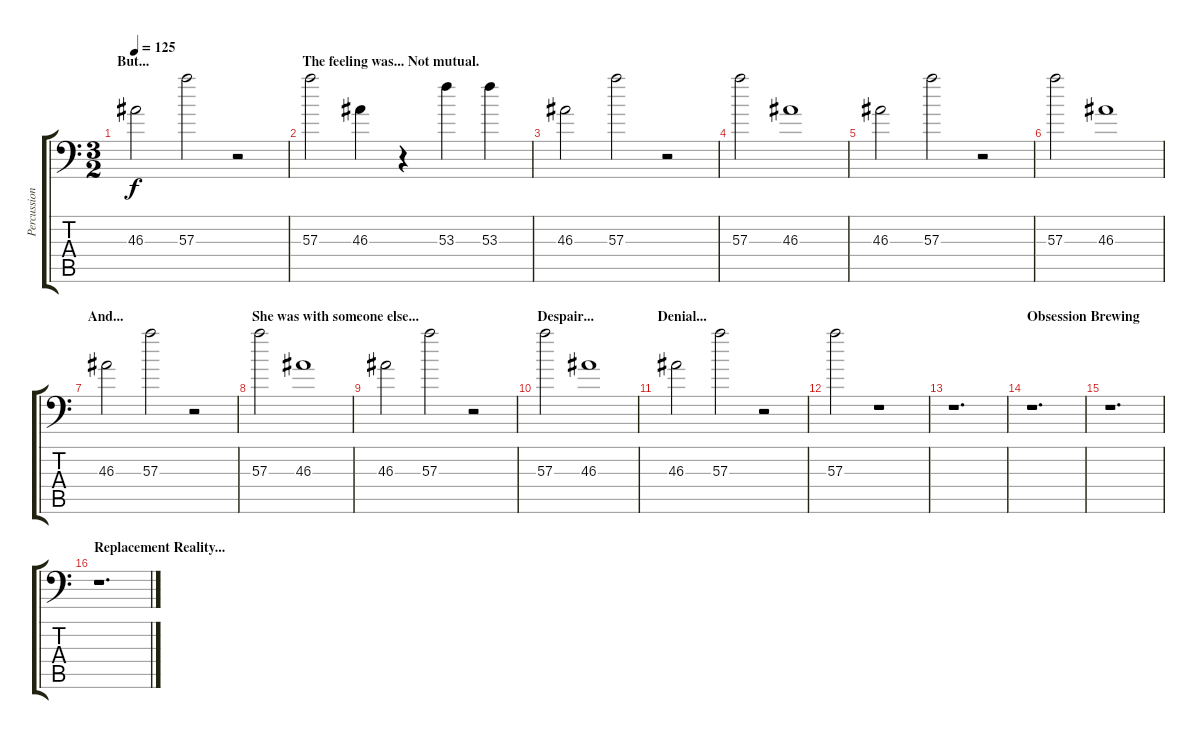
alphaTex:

\track ("Percussion" "Percussion") {instrument acousticgrandpiano}
\staff {score tabs}
\tuning (C-1 C-1 C-1 C-1 C-1 C-1) {hide}
\ts (3 2)
\section ("" "But...")
\tempo 125
\clef f4
\ks c
46.3.2{dy f} 57.3.2 r.2 |
\section ("" "The feeling was... Not mutual.")
57.3.2 46.3.4 r.4 53.3.4 53.3.4 |
46.3.2 57.3.2 r.2 |
57.3.2 46.3.1 |
46.3.2 57.3.2 r.2 |
57.3.2 46.3.1 |
\section ("" "And...")
46.3.2 57.3.2 r.2 |
\section ("" "She was with someone else...")
57.3.2 46.3.1 |
\section ("" "")
46.3.2 57.3.2 r.2 |
\section ("" "Despair...")
57.3.2 46.3.1 |
\section ("" "Denial...")
46.3.2 57.3.2 r.2 |
57.3.2 r.1 |
\section ("" "")
r.1{d} |
\section ("" "Obsession Brewing")
r.1{d} |
\section ("" "")
r.1{d} |
\section ("" "Replacement Reality...")
r.1{d}
